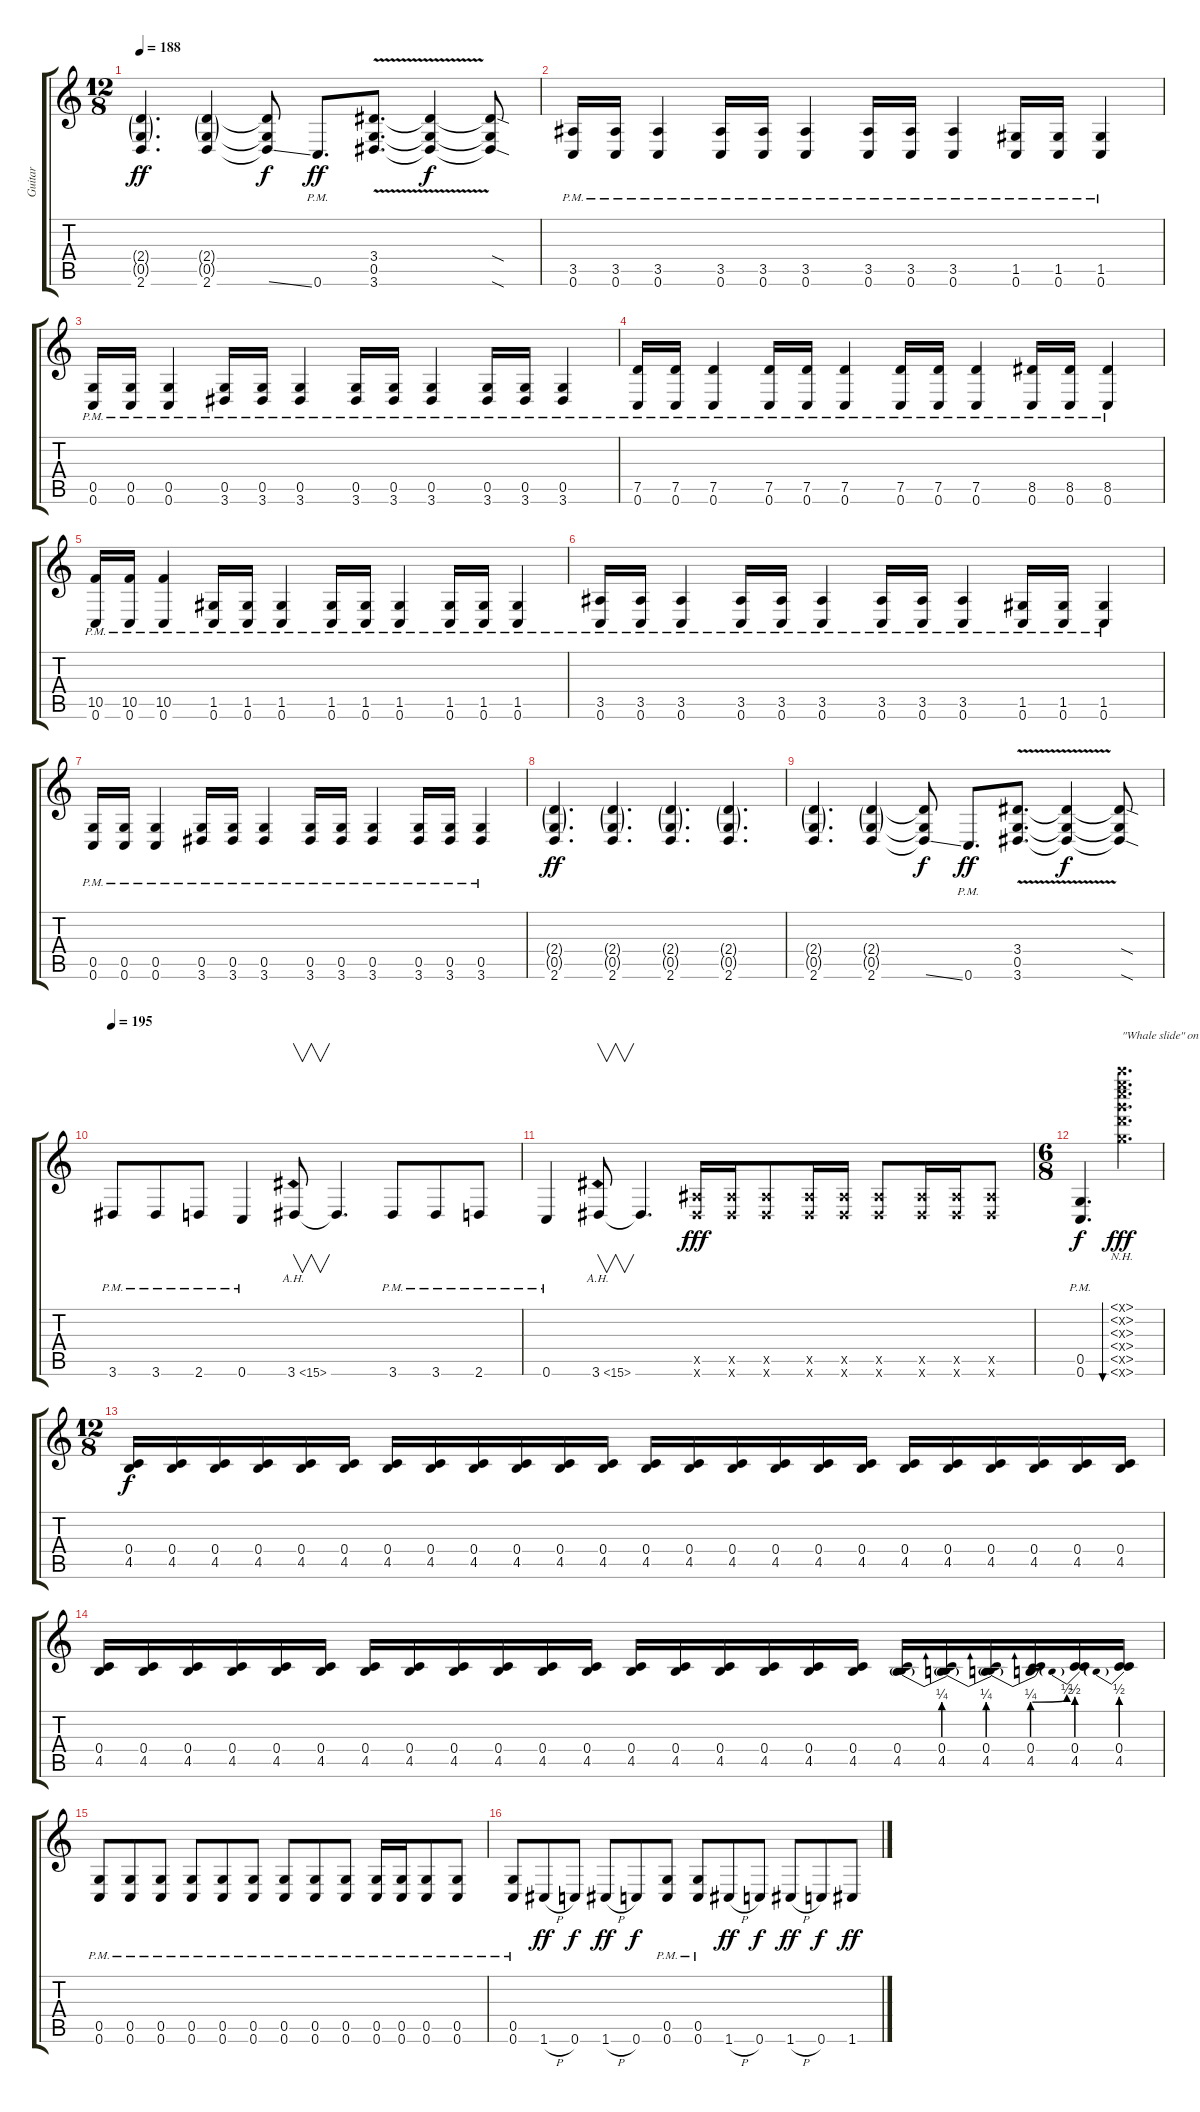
\track ("Guitar" "Guitar") {instrument distortionguitar}
\staff {score tabs}
\tuning (D4 A3 F3 C3 G2 C2) {hide}
\ts (12 8)
\tempo 188
\clef g2
\ks c
(2.4{g} 0.5{g} 2.6).4{d dy ff} (2.4{g} 0.5{g} 2.6).4 (2.4{t} 0.5{t} 2.6{ss t}).8{dy f} 0.6{pm}.8{d dy ff} (3.4{v} 0.5{v} 3.6{v}).8{d} (3.4{t} 0.5{t} 3.6{t}).4{dy f} (3.4{sod t} 0.5{t} 3.6{sod t}).8 |
(3.5{pm} 0.6{pm}).16 (3.5{pm} 0.6{pm}).16 (3.5{pm} 0.6{pm}).4 (3.5{pm} 0.6{pm}).16 (3.5{pm} 0.6{pm}).16 (3.5{pm} 0.6{pm}).4 (3.5{pm} 0.6{pm}).16 (3.5{pm} 0.6{pm}).16 (3.5{pm} 0.6{pm}).4 (1.5{pm} 0.6{pm}).16 (1.5{pm} 0.6{pm}).16 (1.5{pm} 0.6{pm}).4 |
(0.5{pm} 0.6{pm}).16 (0.5{pm} 0.6{pm}).16 (0.5{pm} 0.6{pm}).4 (0.5{pm} 3.6{pm}).16 (0.5{pm} 3.6{pm}).16 (0.5{pm} 3.6{pm}).4 (0.5{pm} 3.6{pm}).16 (0.5{pm} 3.6{pm}).16 (0.5{pm} 3.6{pm}).4 (0.5{pm} 3.6{pm}).16 (0.5{pm} 3.6{pm}).16 (0.5{pm} 3.6{pm}).4 |
(7.5{pm} 0.6{pm}).16 (7.5{pm} 0.6{pm}).16 (7.5{pm} 0.6{pm}).4 (7.5{pm} 0.6{pm}).16 (7.5{pm} 0.6{pm}).16 (7.5{pm} 0.6{pm}).4 (7.5{pm} 0.6{pm}).16 (7.5{pm} 0.6{pm}).16 (7.5{pm} 0.6{pm}).4 (8.5{pm} 0.6{pm}).16 (8.5{pm} 0.6{pm}).16 (8.5{pm} 0.6{pm}).4 |
(10.5{pm} 0.6{pm}).16 (10.5{pm} 0.6{pm}).16 (10.5{pm} 0.6{pm}).4 (1.5{pm} 0.6{pm}).16 (1.5{pm} 0.6{pm}).16 (1.5{pm} 0.6{pm}).4 (1.5{pm} 0.6{pm}).16 (1.5{pm} 0.6{pm}).16 (1.5{pm} 0.6{pm}).4 (1.5{pm} 0.6{pm}).16 (1.5{pm} 0.6{pm}).16 (1.5{pm} 0.6{pm}).4 |
(3.5{pm} 0.6{pm}).16 (3.5{pm} 0.6{pm}).16 (3.5{pm} 0.6{pm}).4 (3.5{pm} 0.6{pm}).16 (3.5{pm} 0.6{pm}).16 (3.5{pm} 0.6{pm}).4 (3.5{pm} 0.6{pm}).16 (3.5{pm} 0.6{pm}).16 (3.5{pm} 0.6{pm}).4 (1.5{pm} 0.6{pm}).16 (1.5{pm} 0.6{pm}).16 (1.5{pm} 0.6{pm}).4 |
(0.5{pm} 0.6{pm}).16 (0.5{pm} 0.6{pm}).16 (0.5{pm} 0.6{pm}).4 (0.5{pm} 3.6{pm}).16 (0.5{pm} 3.6{pm}).16 (0.5{pm} 3.6{pm}).4 (0.5{pm} 3.6{pm}).16 (0.5{pm} 3.6{pm}).16 (0.5{pm} 3.6{pm}).4 (0.5{pm} 3.6{pm}).16 (0.5{pm} 3.6{pm}).16 (0.5{pm} 3.6{pm}).4 |
(2.4{g} 0.5{g} 2.6).4{d dy ff} (2.4{g} 0.5{g} 2.6).4{d} (2.4{g} 0.5{g} 2.6).4{d} (2.4{g} 0.5{g} 2.6).4{d} |
(2.4{g} 0.5{g} 2.6).4{d} (2.4{g} 0.5{g} 2.6).4 (2.4{t} 0.5{t} 2.6{ss t}).8{dy f} 0.6{pm}.8{d dy ff} (3.4{v} 0.5{v} 3.6{v}).8{d} (3.4{t} 0.5{t} 3.6{t}).4{dy f} (3.4{sod t} 0.5{t} 3.6{sod t}).8 |
\tempo 195
3.6{pm}.8 3.6{pm}.8 2.6{pm}.8 0.6{pm}.4 3.6{ah 12}.8{v} 3.6{t}.4{d} 3.6{pm}.8 3.6{pm}.8 2.6{pm}.8 |
0.6{pm}.4 3.6{ah 12}.8{v} 3.6{t}.4{d} (3.5{x} 3.6{x}).16{dy fff} (3.5{x} 3.6{x}).16 (3.5{x} 3.6{x}).8 (3.5{x} 3.6{x}).16 (3.5{x} 3.6{x}).16 (3.5{x} 3.6{x}).8 (3.5{x} 3.6{x}).16 (3.5{x} 3.6{x}).16 (3.5{x} 3.6{x}).8 |
\ts (6 8)
(0.5{pm} 0.6{pm}).4{d dy f} (3.1{nh x} 3.2{nh x} 3.3{nh x} 3.4{nh x} 3.5{nh x} 3.6{nh x}).4{d bu 480 txt "\"Whale slide\" on fret 3" dy fff} |
\ts (12 8)
(0.4 4.5).16{dy f} (0.4 4.5).16 (0.4 4.5).16 (0.4 4.5).16 (0.4 4.5).16 (0.4 4.5).16 (0.4 4.5).16 (0.4 4.5).16 (0.4 4.5).16 (0.4 4.5).16 (0.4 4.5).16 (0.4 4.5).16 (0.4 4.5).16 (0.4 4.5).16 (0.4 4.5).16 (0.4 4.5).16 (0.4 4.5).16 (0.4 4.5).16 (0.4 4.5).16 (0.4 4.5).16 (0.4 4.5).16 (0.4 4.5).16 (0.4 4.5).16 (0.4 4.5).16 |
(0.4 4.5).16 (0.4 4.5).16 (0.4 4.5).16 (0.4 4.5).16 (0.4 4.5).16 (0.4 4.5).16 (0.4 4.5).16 (0.4 4.5).16 (0.4 4.5).16 (0.4 4.5).16 (0.4 4.5).16 (0.4 4.5).16 (0.4 4.5).16 (0.4 4.5).16 (0.4 4.5).16 (0.4 4.5).16 (0.4 4.5).16 (0.4 4.5).16 (0.4 4.5).16 (0.4 4.5{be (prebend 0 1 60 1)}).16 (0.4 4.5{be (prebend 0 1 60 1)}).16 (0.4 4.5{be (prebendbend 0 1 60 2)}).16 (0.4 4.5{be (prebend 0 2 60 2)}).16 (0.4 4.5{be (prebend 0 2 60 2)}).16 |
(0.5{pm} 0.6{pm}).8 (0.5{pm} 0.6{pm}).8 (0.5{pm} 0.6{pm}).8 (0.5{pm} 0.6{pm}).8 (0.5{pm} 0.6{pm}).8 (0.5{pm} 0.6{pm}).8 (0.5{pm} 0.6{pm}).8 (0.5{pm} 0.6{pm}).8 (0.5{pm} 0.6{pm}).8 (0.5{pm} 0.6{pm}).16 (0.5{pm} 0.6{pm}).16 (0.5{pm} 0.6{pm}).8 (0.5{pm} 0.6{pm}).8 |
(0.5{pm} 0.6{pm}).8 1.6{h}.8{dy ff} 0.6.8{dy f} 1.6{h}.8{dy ff} 0.6.8{dy f} (0.5{pm} 0.6{pm}).8 (0.5{pm} 0.6{pm}).8 1.6{h}.8{dy ff} 0.6.8{dy f} 1.6{h}.8{dy ff} 0.6.8{dy f} 1.6.8{dy ff}
